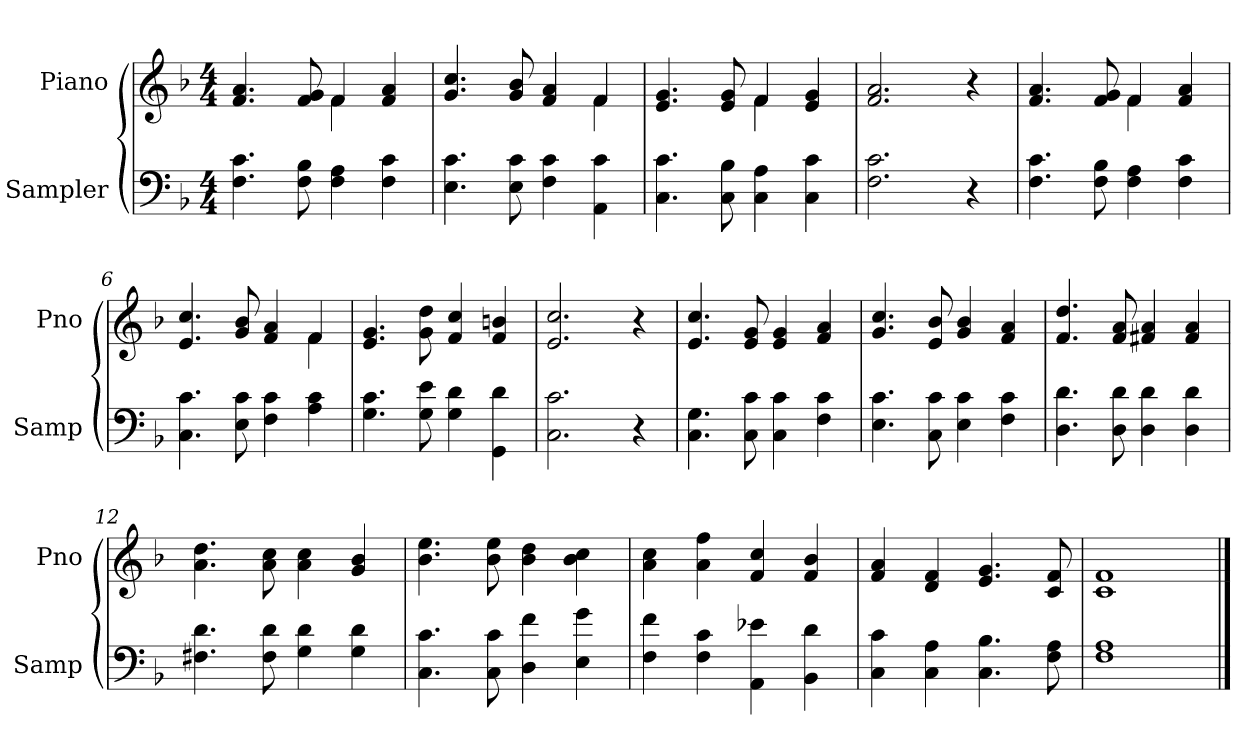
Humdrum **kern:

**kern	**kern
*part2	*part1
*staff2	*staff1
*I"Sampler	*I"Piano
*I'Samp	*I'Pno
*clefF4	*clefG2
*k[b-]	*k[b-]
*F:	*F:
*M4/4	*M4/4
=1	=1
*	*^
4.F 4.c	4.f 4.a	2ryy
8F 8B-	8f 8g	.
4F 4A	4f/	4f
4F 4c	4f 4a	4ryy
=2	=2	=2
4.E 4.c	4.g 4.cc	2.ryy
8E 8c	8g 8b-	.
4F 4c	4f 4a	.
4AA 4c	4f/	4f
=3	=3	=3
4.C 4.c	4.e 4.g	2ryy
8C 8B-	8e 8g	.
4C 4A	4f/	4f
4C 4c	4e 4g	4ryy
*	*v	*v
=4	=4
2.F 2.c	2.f 2.a
4r	4r
=5	=5
*	*^
4.F 4.c	4.f 4.a	2ryy
8F 8B-	8f 8g	.
4F 4A	4f/	4f
4F 4c	4f 4a	4ryy
=6	=6	=6
4.C 4.c	4.e 4.cc	2.ryy
8E 8c	8g 8b-	.
4F 4c	4f 4a	.
4A 4c	4f/	4f
*	*v	*v
=7	=7
4.G 4.c	4.e 4.g
8G 8e	8g 8dd
4G 4d	4f 4cc
4GG 4d	4f 4bn
=8	=8
2.C 2.c	2.e 2.cc
4r	4r
=9	=9
4.C 4.G	4.e 4.cc
8C 8c	8e 8g
4C 4c	4e 4g
4F 4c	4f 4a
=10	=10
4.E 4.c	4.g 4.cc
8C 8c	8e 8b-
4E 4c	4g 4b-
4F 4c	4f 4a
=11	=11
4.D 4.d	4.f 4.dd
8D 8d	8f 8a
4D 4d	4f#X 4a
4D 4d	4f# 4a
=12	=12
4.F#X 4.d	4.a 4.dd
8F# 8d	8a 8cc
4G 4d	4a 4cc
4G 4d	4g 4b-
=13	=13
4.C 4.c	4.b- 4.ee
8C 8c	8b- 8ee
4D 4f	4b- 4dd
4E 4g	4b- 4cc
=14	=14
4F 4f	4a 4cc
4F 4c	4a 4ff
4AA 4e-X	4f 4cc
4BB- 4d	4f 4b-
=15	=15
4C 4c	4f 4a
4C 4A	4d 4f
4.C 4.B-	4.e 4.g
8F 8A	8c 8f
=16	=16
1F 1A	1c 1f
==	==
*-	*-
